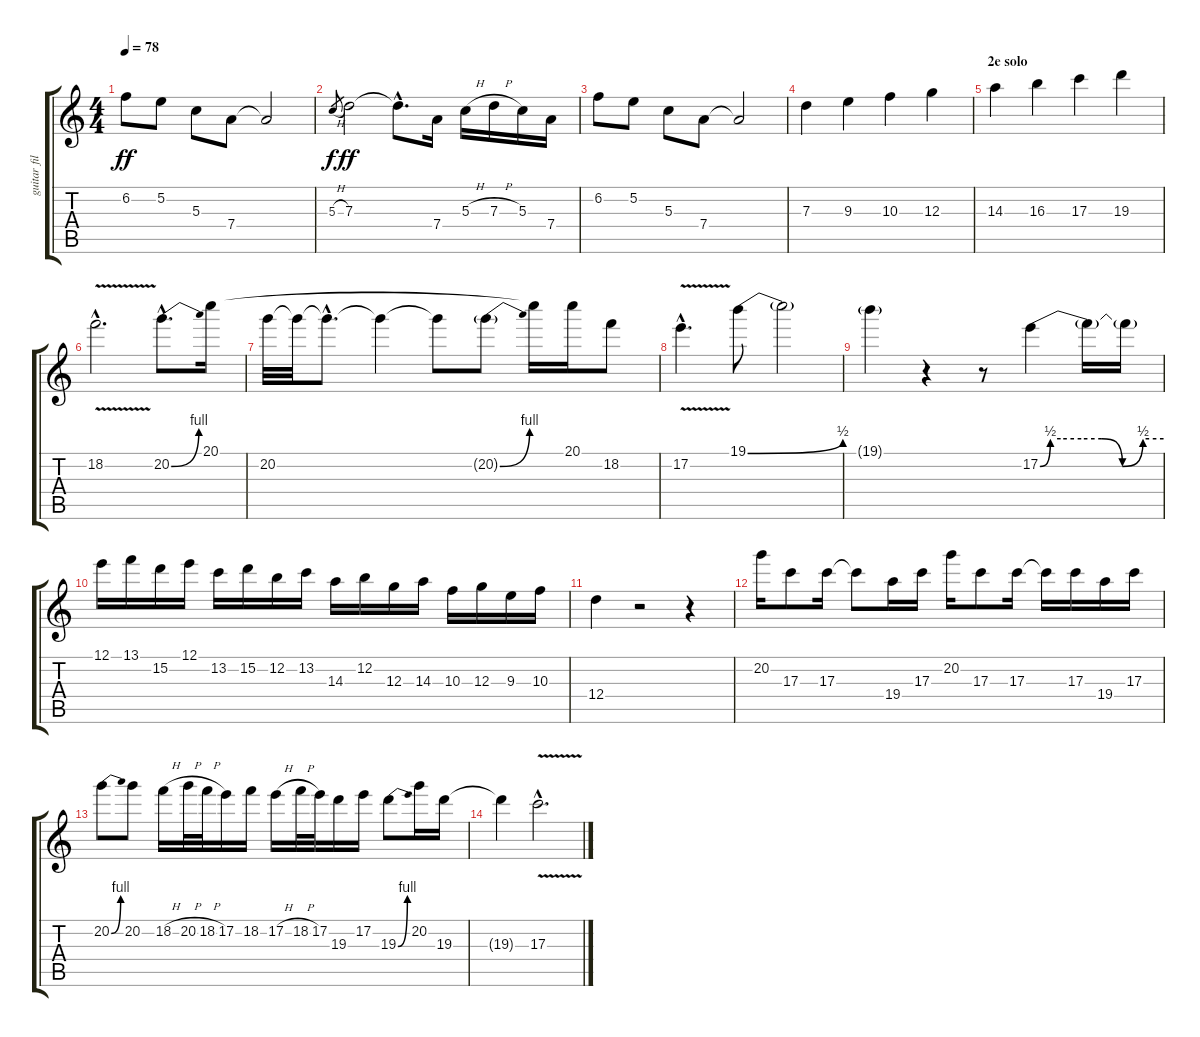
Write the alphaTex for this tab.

\track ("guitar fills 2" "guitar fil") {instrument distortionguitar}
\staff {score tabs}
\tuning (E4 B3 G3 D3 A2 E2) {hide}
\ts (4 4)
\tempo 78
\clef g2
\ks c
6.2.8{dy ff} 5.2.8 5.3.8 7.4.8 7.4{t}.2 |
5.3{h}.8{gr dy f} 7.3.2{dy ff} 7.3{hac t}.8{d} 7.4.16 5.3{h}.16 7.3{h}.16 5.3.16 7.4.16 |
6.2.8 5.2.8 5.3.8 7.4.8 7.4{t}.2 |
7.3.4 9.3.4 10.3.4 12.3.4 |
\section ("" "2e solo")
14.3.4 16.3.4 17.3.4 19.3.4 |
18.2{v hac}.2{d} 20.2{be (bend 0 0 60 4) hac}.8{d} 20.1.16 |
20.2.32 20.2{t}.32 20.2{hac t}.8{d} 20.2{t}.4 20.2{t}.8 20.2{be (bend 0 0 60 4) g}.8 20.1{t}.16 20.1.16 18.2.8 |
17.2{v hac}.4{d} 19.1{be (bend 0 0 60 2)}.8 19.1{t}.2 |
19.1{g}.4 r.4 r.8 17.2{be (custom 0 0 5 2 10 2 20 2 30 2 40 0 50 2 60 2)}.4 17.2{t}.16 17.2{t}.16 |
12.1.16 13.1.16 15.2.16 12.1.16 13.2.16 15.2.16 12.2.16 13.2.16 14.3.16 12.2.16 12.3.16 14.3.16 10.3.16 12.3.16 9.3.16 10.3.16 |
12.4.4 r.2 r.4 |
20.2.16 17.3.8 17.3.16 17.3{t}.8 19.4.16 17.3.16 20.2.16 17.3.8 17.3.16 17.3{t}.16 17.3.16 19.4.16 17.3.16 |
20.2{be (bend 0 0 60 4)}.8 20.2.8 18.2{h}.16 20.2{h}.32 18.2{h}.32 17.2.16 18.2.16 17.2{h}.16 18.2{h}.32 17.2.32 19.3.16 17.2.16 19.3{be (bend 0 0 60 4)}.8 20.2.16 19.3.16 |
19.3{t}.4 17.3{v hac}.2{d}
